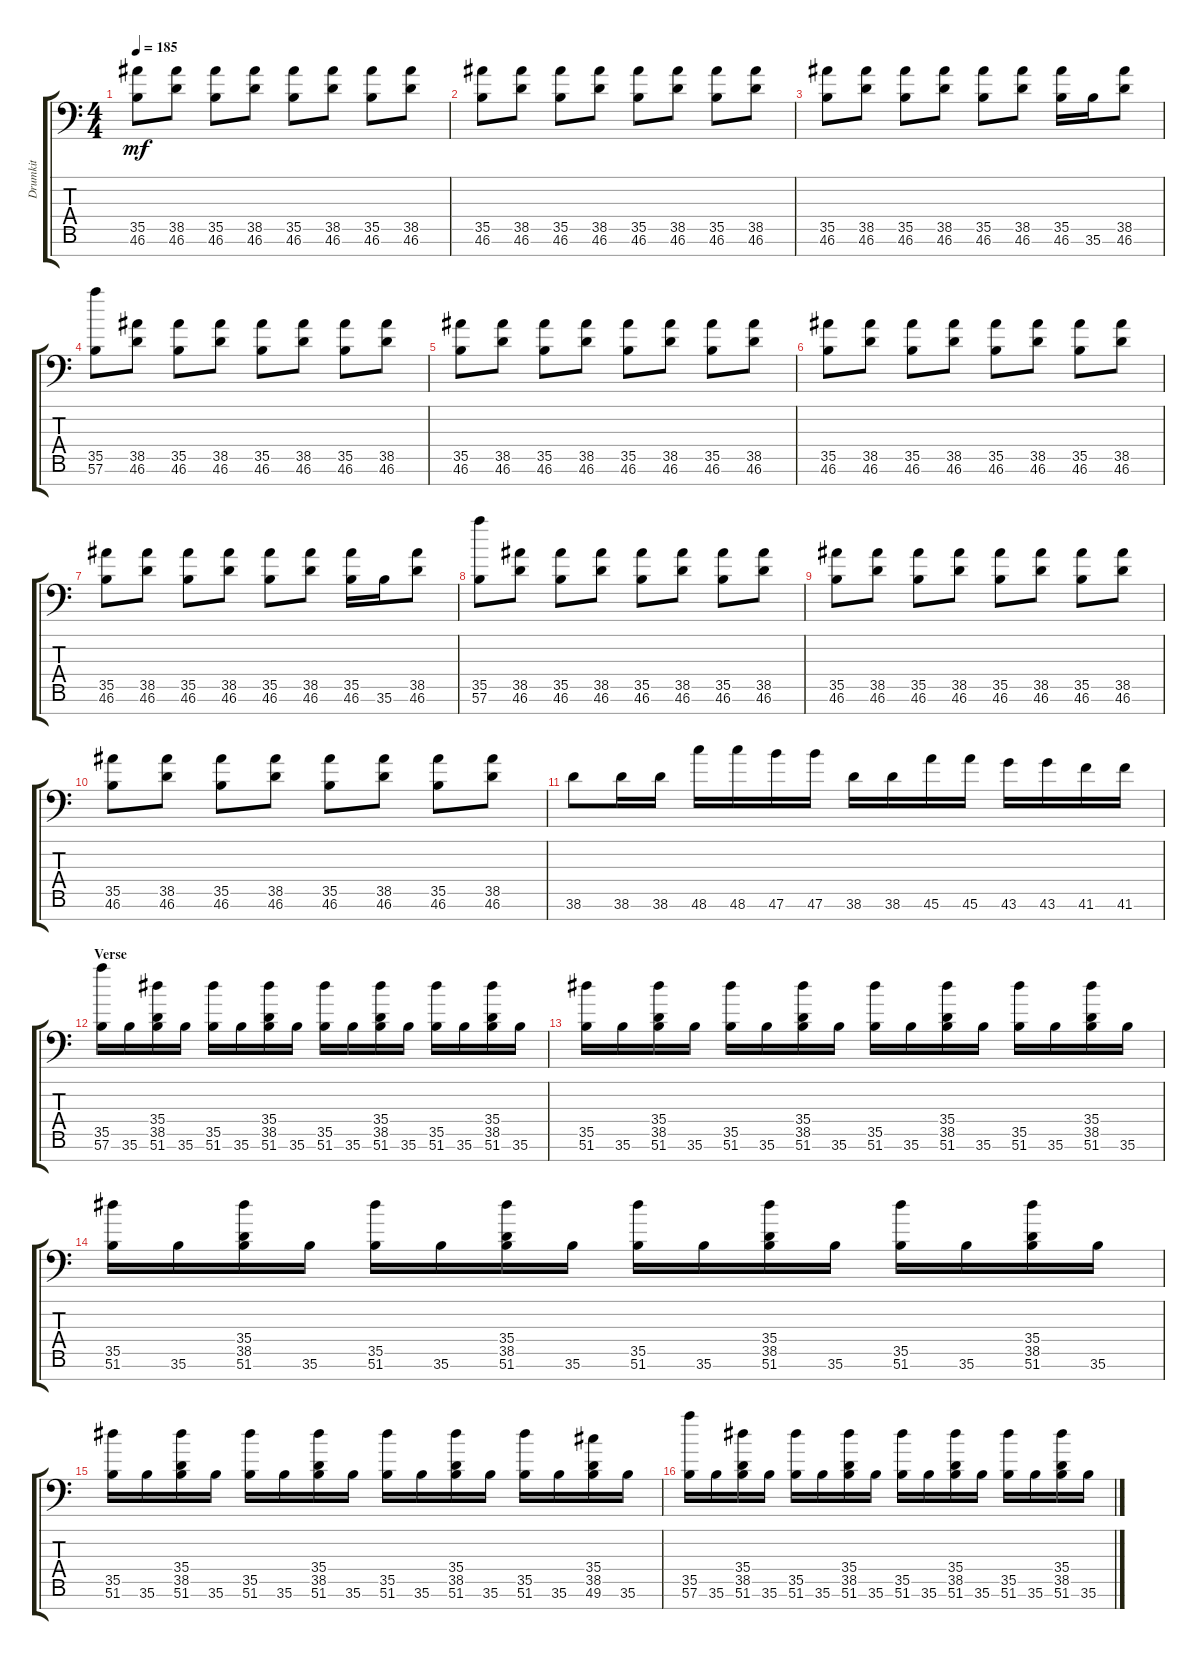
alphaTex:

\track ("Drumkit" "Drumkit") {instrument acousticgrandpiano}
\staff {score tabs}
\tuning (C-1 C-1 C-1 C-1 C-1 C-1 C-1) {hide}
\ts (4 4)
\tempo 185
\clef f4
\ks c
(35.5 46.6).8{dy mf} (38.5 46.6).8 (35.5 46.6).8 (38.5 46.6).8 (35.5 46.6).8 (38.5 46.6).8 (35.5 46.6).8 (38.5 46.6).8 |
(35.5 46.6).8 (38.5 46.6).8 (35.5 46.6).8 (38.5 46.6).8 (35.5 46.6).8 (38.5 46.6).8 (35.5 46.6).8 (38.5 46.6).8 |
(35.5 46.6).8 (38.5 46.6).8 (35.5 46.6).8 (38.5 46.6).8 (35.5 46.6).8 (38.5 46.6).8 (35.5 46.6).16 35.6.16 (38.5 46.6).8 |
(35.5 57.6).8 (38.5 46.6).8 (35.5 46.6).8 (38.5 46.6).8 (35.5 46.6).8 (38.5 46.6).8 (35.5 46.6).8 (38.5 46.6).8 |
(35.5 46.6).8 (38.5 46.6).8 (35.5 46.6).8 (38.5 46.6).8 (35.5 46.6).8 (38.5 46.6).8 (35.5 46.6).8 (38.5 46.6).8 |
(35.5 46.6).8 (38.5 46.6).8 (35.5 46.6).8 (38.5 46.6).8 (35.5 46.6).8 (38.5 46.6).8 (35.5 46.6).8 (38.5 46.6).8 |
(35.5 46.6).8 (38.5 46.6).8 (35.5 46.6).8 (38.5 46.6).8 (35.5 46.6).8 (38.5 46.6).8 (35.5 46.6).16 35.6.16 (38.5 46.6).8 |
(35.5 57.6).8 (38.5 46.6).8 (35.5 46.6).8 (38.5 46.6).8 (35.5 46.6).8 (38.5 46.6).8 (35.5 46.6).8 (38.5 46.6).8 |
(35.5 46.6).8 (38.5 46.6).8 (35.5 46.6).8 (38.5 46.6).8 (35.5 46.6).8 (38.5 46.6).8 (35.5 46.6).8 (38.5 46.6).8 |
(35.5 46.6).8 (38.5 46.6).8 (35.5 46.6).8 (38.5 46.6).8 (35.5 46.6).8 (38.5 46.6).8 (35.5 46.6).8 (38.5 46.6).8 |
38.6.8 38.6.16 38.6.16 48.6.16 48.6.16 47.6.16 47.6.16 38.6.16 38.6.16 45.6.16 45.6.16 43.6.16 43.6.16 41.6.16 41.6.16 |
\section ("" "Verse")
(35.5 57.6).16 35.6.16 (35.4 38.5 51.6).16 35.6.16 (35.5 51.6).16 35.6.16 (35.4 38.5 51.6).16 35.6.16 (35.5 51.6).16 35.6.16 (35.4 38.5 51.6).16 35.6.16 (35.5 51.6).16 35.6.16 (35.4 38.5 51.6).16 35.6.16 |
(35.5 51.6).16 35.6.16 (35.4 38.5 51.6).16 35.6.16 (35.5 51.6).16 35.6.16 (35.4 38.5 51.6).16 35.6.16 (35.5 51.6).16 35.6.16 (35.4 38.5 51.6).16 35.6.16 (35.5 51.6).16 35.6.16 (35.4 38.5 51.6).16 35.6.16 |
(35.5 51.6).16 35.6.16 (35.4 38.5 51.6).16 35.6.16 (35.5 51.6).16 35.6.16 (35.4 38.5 51.6).16 35.6.16 (35.5 51.6).16 35.6.16 (35.4 38.5 51.6).16 35.6.16 (35.5 51.6).16 35.6.16 (35.4 38.5 51.6).16 35.6.16 |
(35.5 51.6).16 35.6.16 (35.4 38.5 51.6).16 35.6.16 (35.5 51.6).16 35.6.16 (35.4 38.5 51.6).16 35.6.16 (35.5 51.6).16 35.6.16 (35.4 38.5 51.6).16 35.6.16 (35.5 51.6).16 35.6.16 (35.4 38.5 49.6).16 35.6.16 |
(35.5 57.6).16 35.6.16 (35.4 38.5 51.6).16 35.6.16 (35.5 51.6).16 35.6.16 (35.4 38.5 51.6).16 35.6.16 (35.5 51.6).16 35.6.16 (35.4 38.5 51.6).16 35.6.16 (35.5 51.6).16 35.6.16 (35.4 38.5 51.6).16 35.6.16
